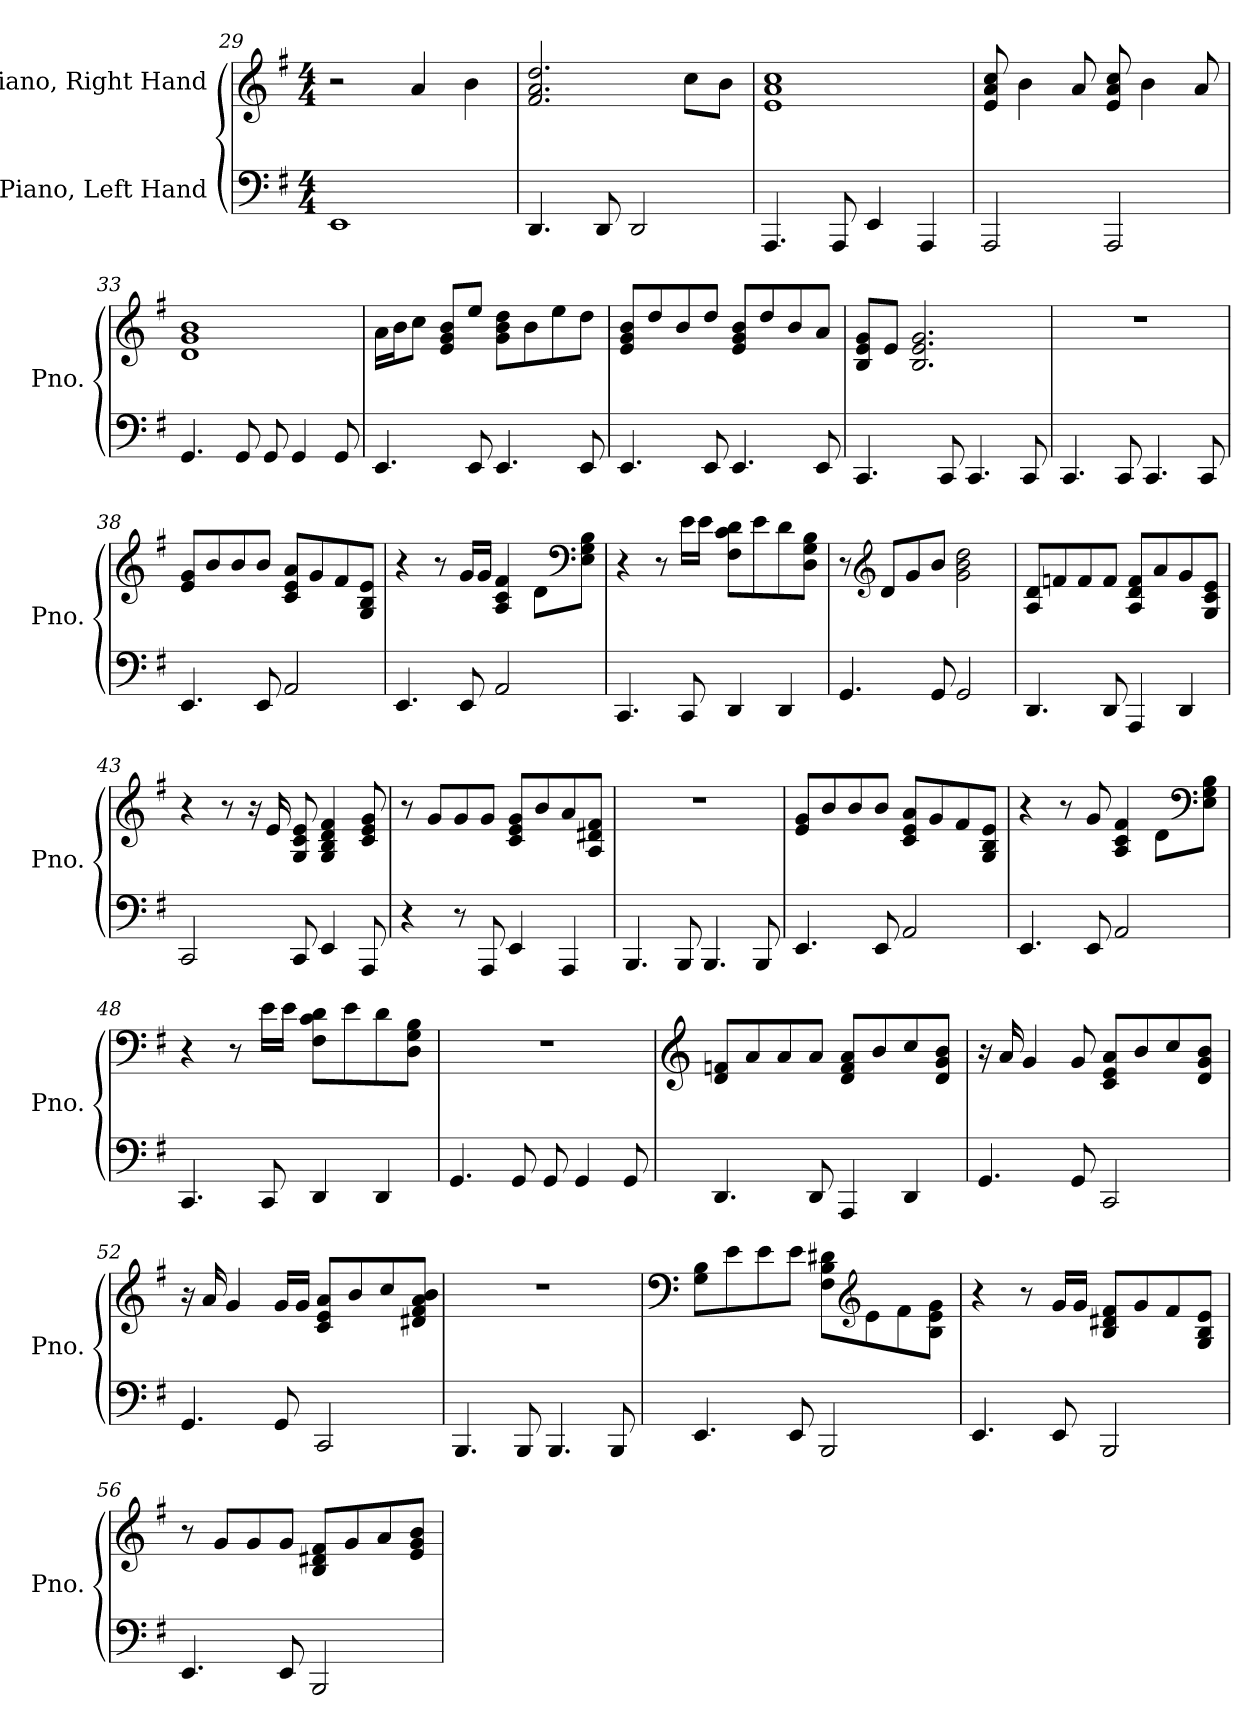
**kern	**kern
*part2	*part1
*staff2	*staff1
*I"Piano, Left Hand	*I"Piano, Right Hand
*I'Pno.	*I'Pno.
*clefF4	*clefG2
*k[f#]	*k[f#]
*M4/4	*M4/4
=29	=29
1EE	2r
.	4a/
.	4b\
!!LO:LB:g=z
=30	=30
4.DD/	2.f#/ 2.a/ 2.dd/
8DD/	.
2DD/	.
.	8cc\L
.	8b\J
=31	=31
4.AAA/	1e 1a 1cc
8AAA/	.
4EE/	.
4AAA/	.
=32	=32
2AAA/	8e/ 8a/ 8cc/
.	4b\
.	8a/
2AAA/	8e/ 8a/ 8cc/
.	4b\
.	8a/
=33	=33
4.GG/	1d 1g 1b
8GG/	.
8GG/	.
4GG/	.
8GG/	.
=34	=34
4.EE/	16a\LL
.	16b\J
.	8cc\J
.	8e/ 8g/ 8b/L
8EE/	8ee/J
4.EE/	8g\ 8b\ 8dd\L
.	8b\
.	8ee\
8EE/	8dd\J
!!LO:LB:g=z
=35	=35
4.EE/	8e/ 8g/ 8b/L
.	8dd/
.	8b/
8EE/	8dd/J
4.EE/	8e/ 8g/ 8b/L
.	8dd/
.	8b/
8EE/	8a/J
=36	=36
4.CC/	8B/ 8e/ 8g/L
.	8e/J
.	2.B/ 2.e/ 2.g/
8CC/	.
4.CC/	.
8CC/	.
=37	=37
4.CC/	1r
8CC/	.
4.CC/	.
8CC/	.
=38	=38
4.EE/	8e/ 8g/L
.	8b/
.	8b/
8EE/	8b/J
2AA/	8c/ 8e/ 8a/L
.	8g/
.	8f#/
.	8G/ 8B/ 8e/J
!!LO:LB:g=z
=39	=39
4.EE/	4r
.	8r
8EE/	16g/LL
.	16g/JJ
2AA/	4A/ 4c/ 4f#/
.	8d\L
*	*clefF4
.	8E\ 8G\ 8B\J
=40	=40
4.CC/	4r
.	8r
8CC/	16e\LL
.	16e\JJ
4DD/	8F#\ 8c\ 8d\L
.	8e\
4DD/	8d\
.	8D\ 8G\ 8B\J
=41	=41
4.GG/	8r
*	*clefG2
.	8d/L
.	8g/
8GG/	8b/J
2GG/	2g\ 2b\ 2dd\
=42	=42
4.DD/	8A/ 8d/L
.	8fn/
.	8f/
8DD/	8f/J
4AAA/	8A/ 8d/ 8f/L
.	8a/
4DD/	8g/
.	8G/ 8c/ 8e/J
!!LO:LB:g=z
=43	=43
2CC/	4r
.	8r
.	16r
.	16e/
8CC/	8G/ 8c/ 8e/
4EE/	4G/ 4B/ 4d/ 4f#/
8AAA/	8c/ 8e/ 8g/
=44	=44
4r	8r
.	8g/L
8r	8g/
8AAA/	8g/J
4EE/	8c/ 8e/ 8g/L
.	8b/
4AAA/	8a/
.	8A/ 8d#X/ 8f#/J
=45	=45
4.BBB/	1r
8BBB/	.
4.BBB/	.
8BBB/	.
=46	=46
4.EE/	8e/ 8g/L
.	8b/
.	8b/
8EE/	8b/J
2AA/	8c/ 8e/ 8a/L
.	8g/
.	8f#/
.	8G/ 8B/ 8e/J
!!LO:LB:g=z
=47	=47
4.EE/	4r
.	8r
8EE/	8g/
2AA/	4A/ 4c/ 4f#/
.	8d\L
*	*clefF4
.	8E\ 8G\ 8B\J
=48	=48
4.CC/	4r
.	8r
8CC/	16e\LL
.	16e\JJ
4DD/	8F#\ 8c\ 8d\L
.	8e\
4DD/	8d\
.	8D\ 8G\ 8B\J
=49	=49
4.GG/	1r
8GG/	.
8GG/	.
4GG/	.
8GG/	.
=50	=50
*	*clefG2
4.DD/	8d/ 8fn/L
.	8a/
.	8a/
8DD/	8a/J
4AAA/	8d/ 8f/ 8a/L
.	8b/
4DD/	8cc/
.	8d/ 8g/ 8b/J
!!LO:PB:g=z
=51	=51
4.GG/	16r
.	16a/
.	4g/
8GG/	8g/
2CC/	8c/ 8e/ 8a/L
.	8b/
.	8cc/
.	8d/ 8g/ 8b/J
=52	=52
4.GG/	16r
.	16a/
.	4g/
8GG/	16g/LL
.	16g/JJ
2CC/	8c/ 8e/ 8a/L
.	8b/
.	8cc/
.	8d#X/ 8f#/ 8a/ 8b/J
=53	=53
4.BBB/	1r
8BBB/	.
4.BBB/	.
8BBB/	.
=54	=54
*	*clefF4
4.EE/	8G\ 8B\L
.	8e\
.	8e\
8EE/	8e\J
2BBB/	8F#\ 8B\ 8d#X\L
*	*clefG2
.	8e\
.	8f#\
.	8B\ 8e\ 8g\J
!!LO:LB:g=z
=55	=55
4.EE/	4r
.	8r
8EE/	16g/LL
.	16g/JJ
2BBB/	8B/ 8d#X/ 8f#/L
.	8g/
.	8f#/
.	8G/ 8B/ 8e/J
=56	=56
4.EE/	8r
.	8g/L
.	8g/
8EE/	8g/J
2BBB/	8B/ 8d#X/ 8f#/L
.	8g/
.	8a/
.	8e/ 8g/ 8b/J
=	=
*-	*-
